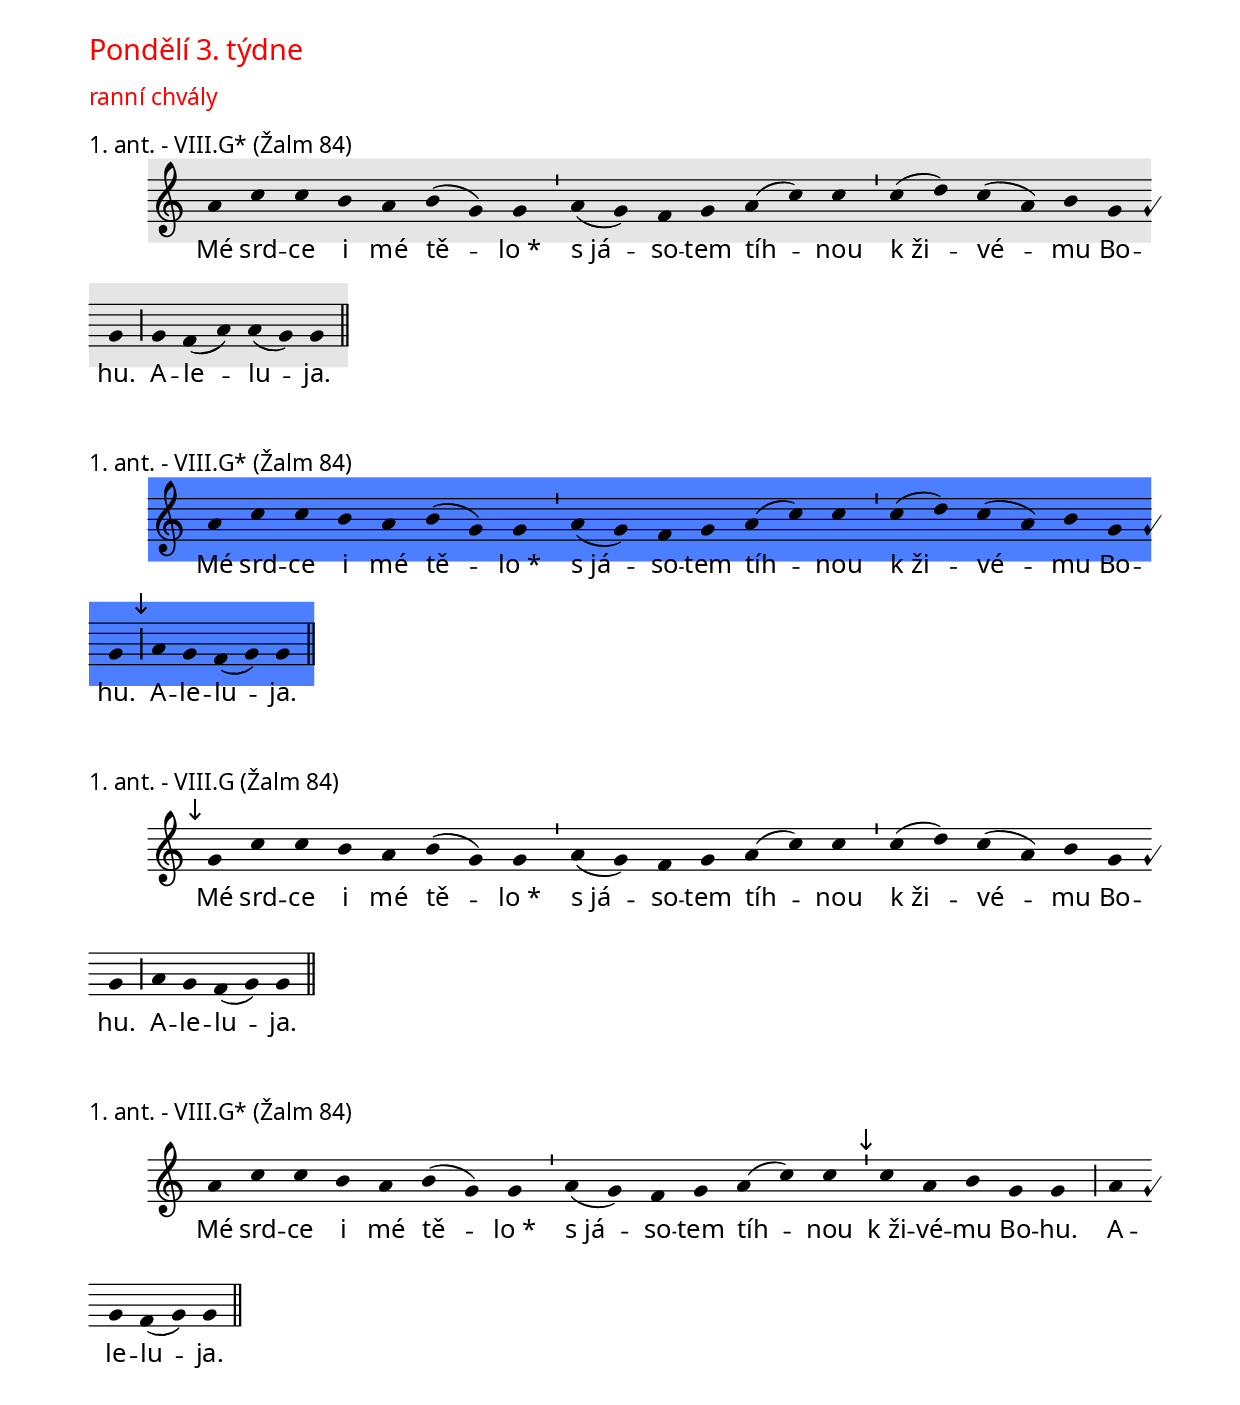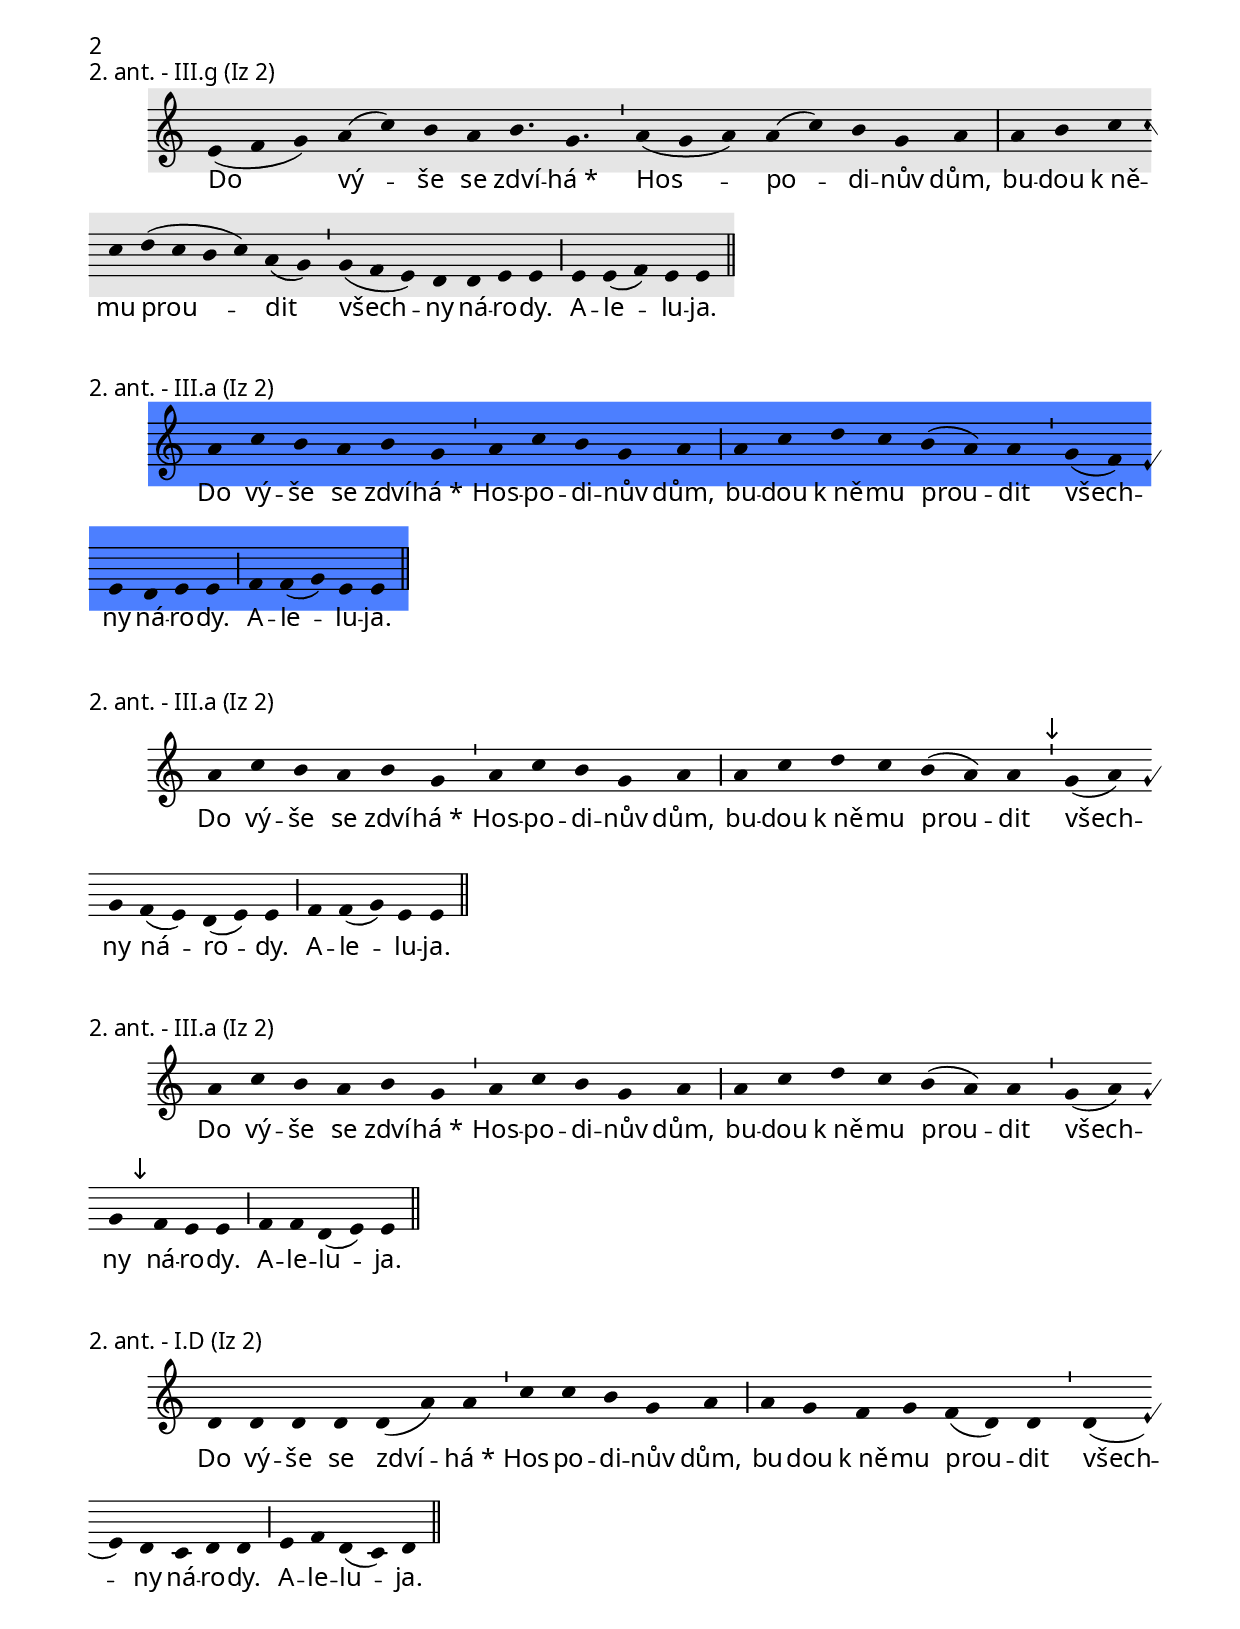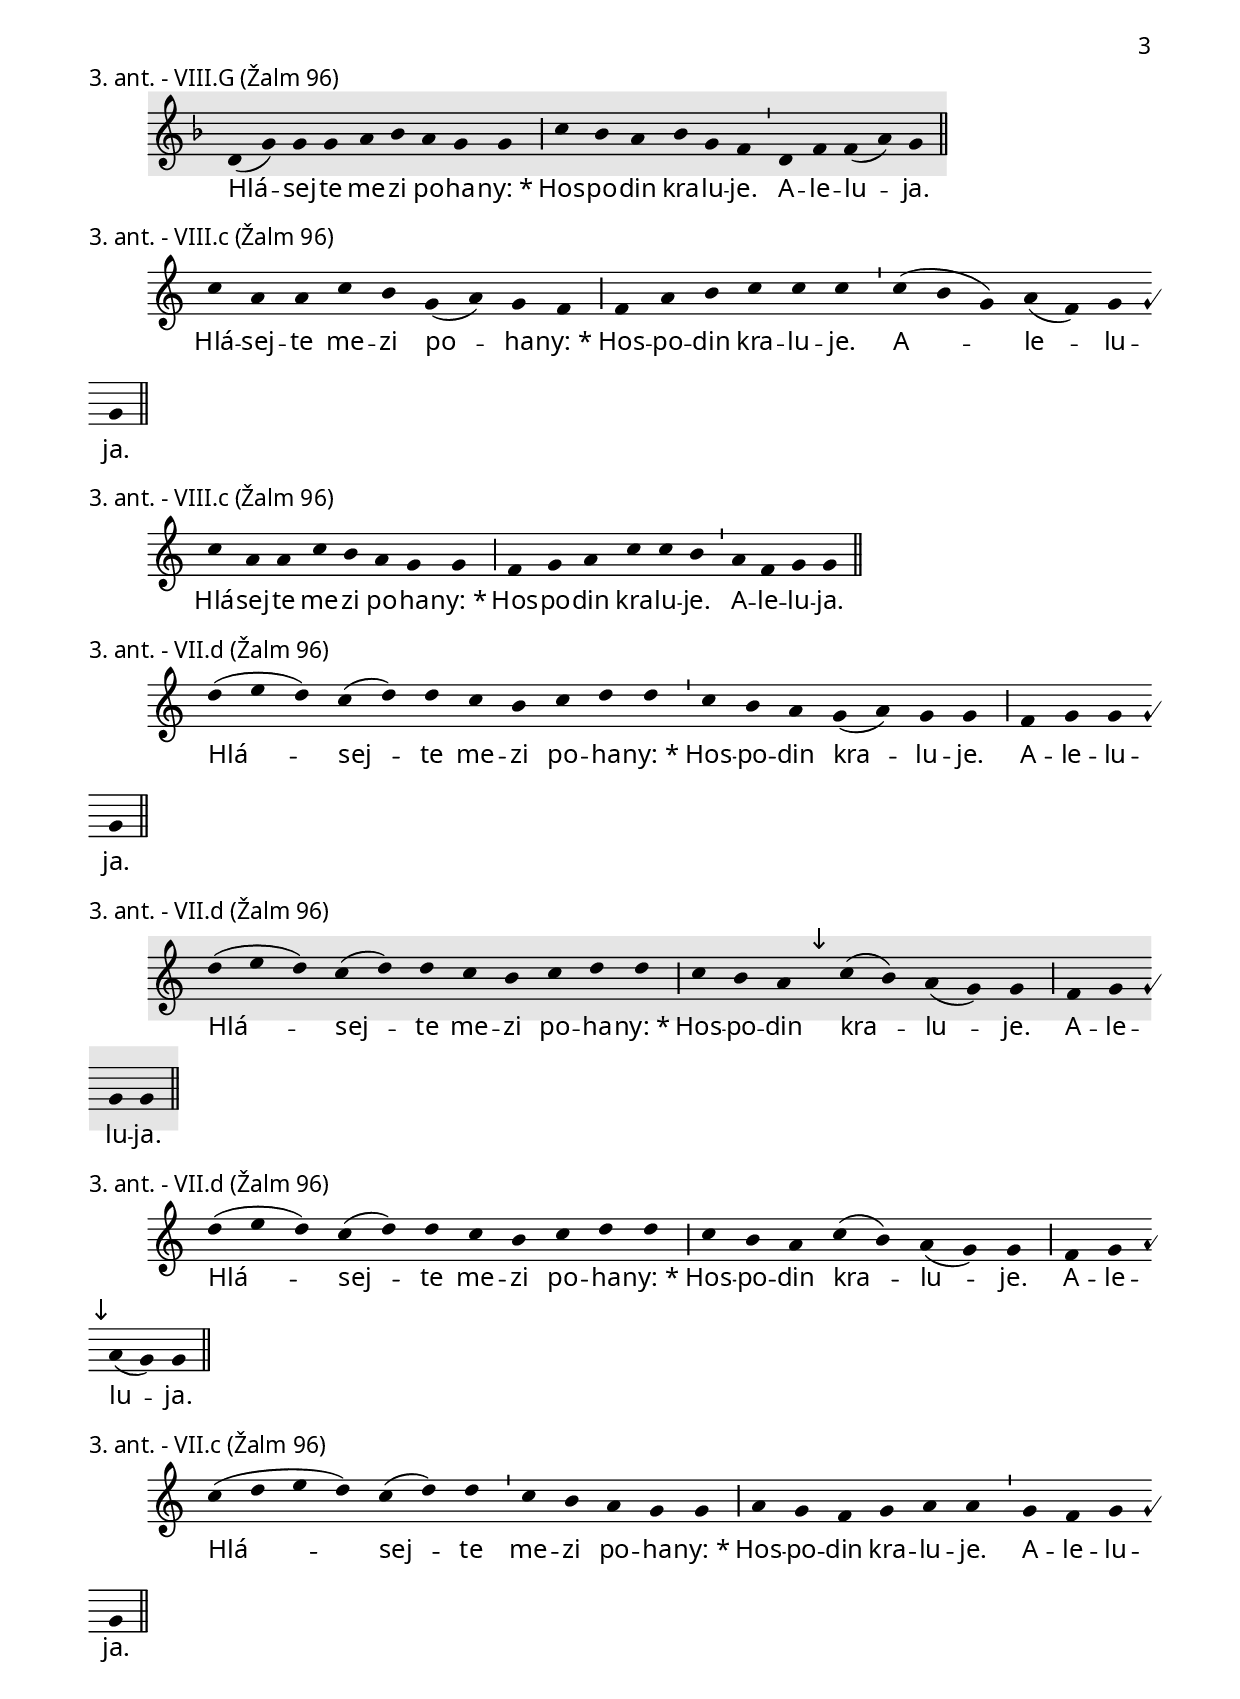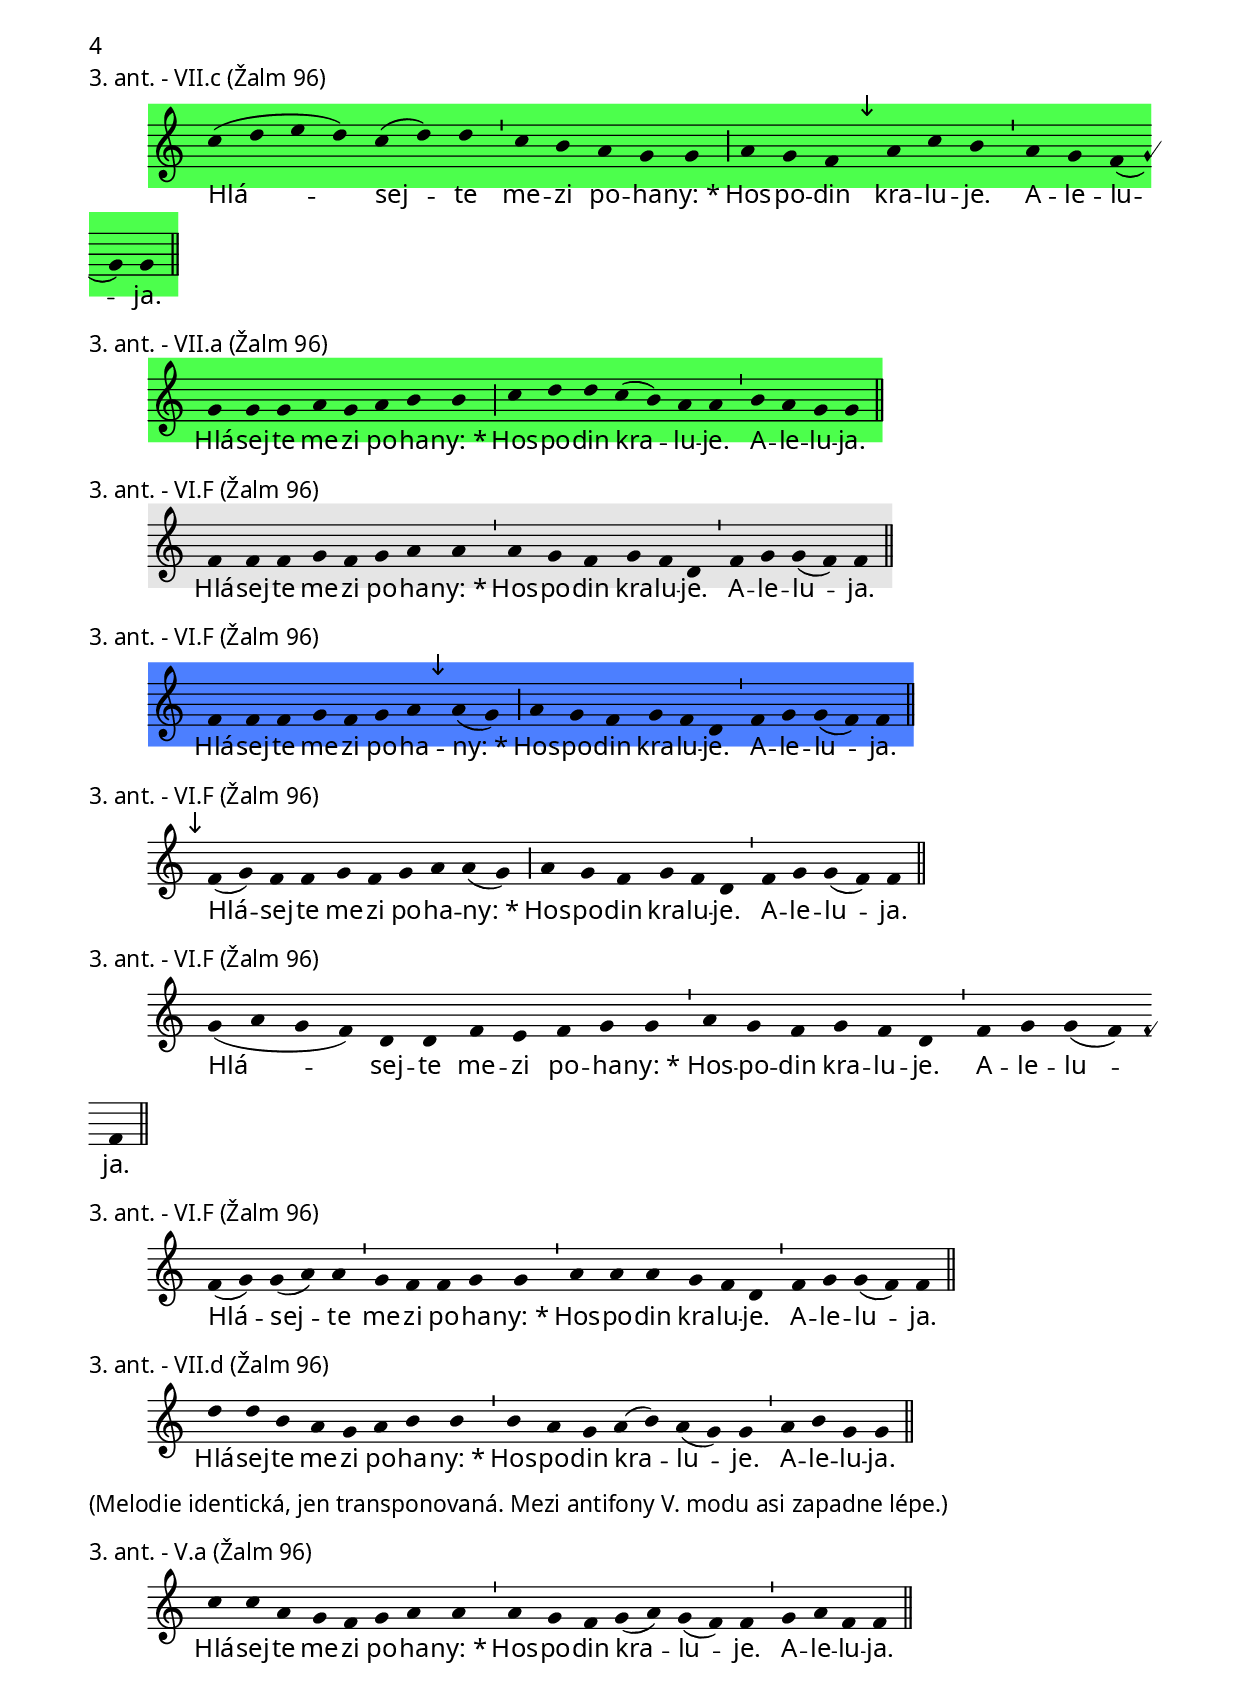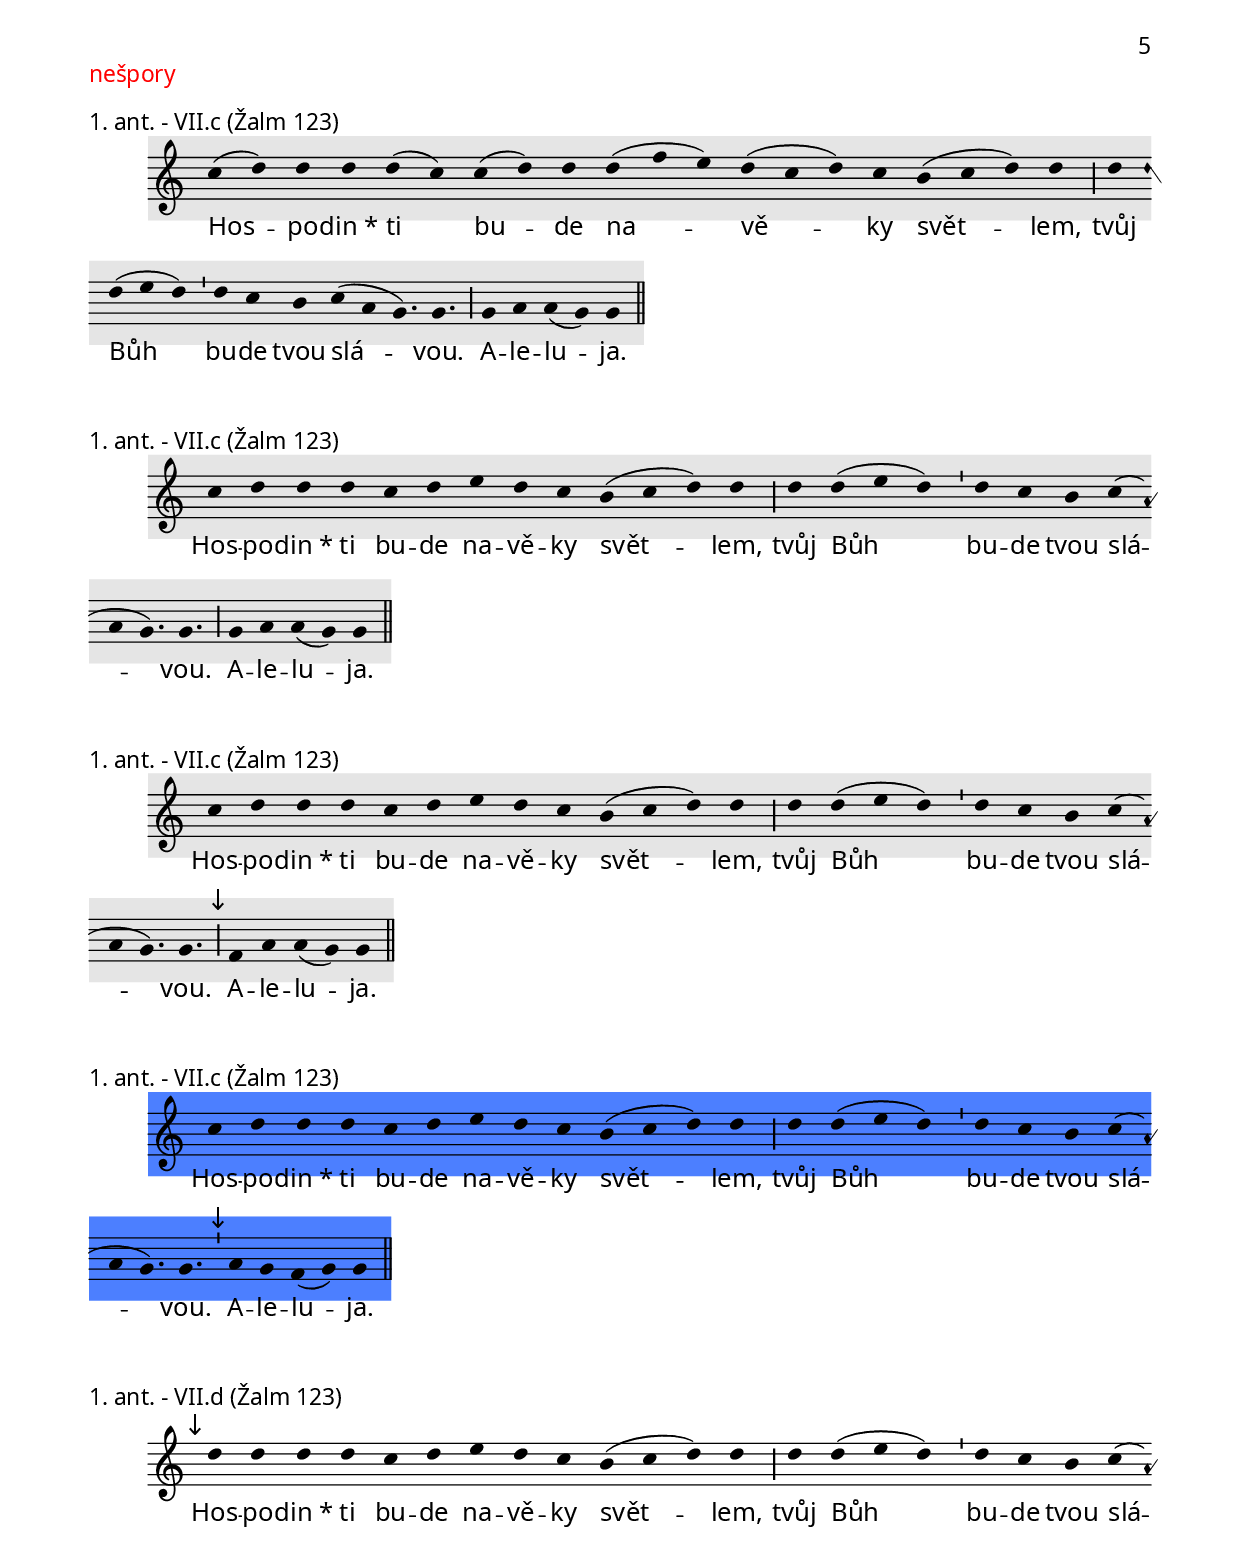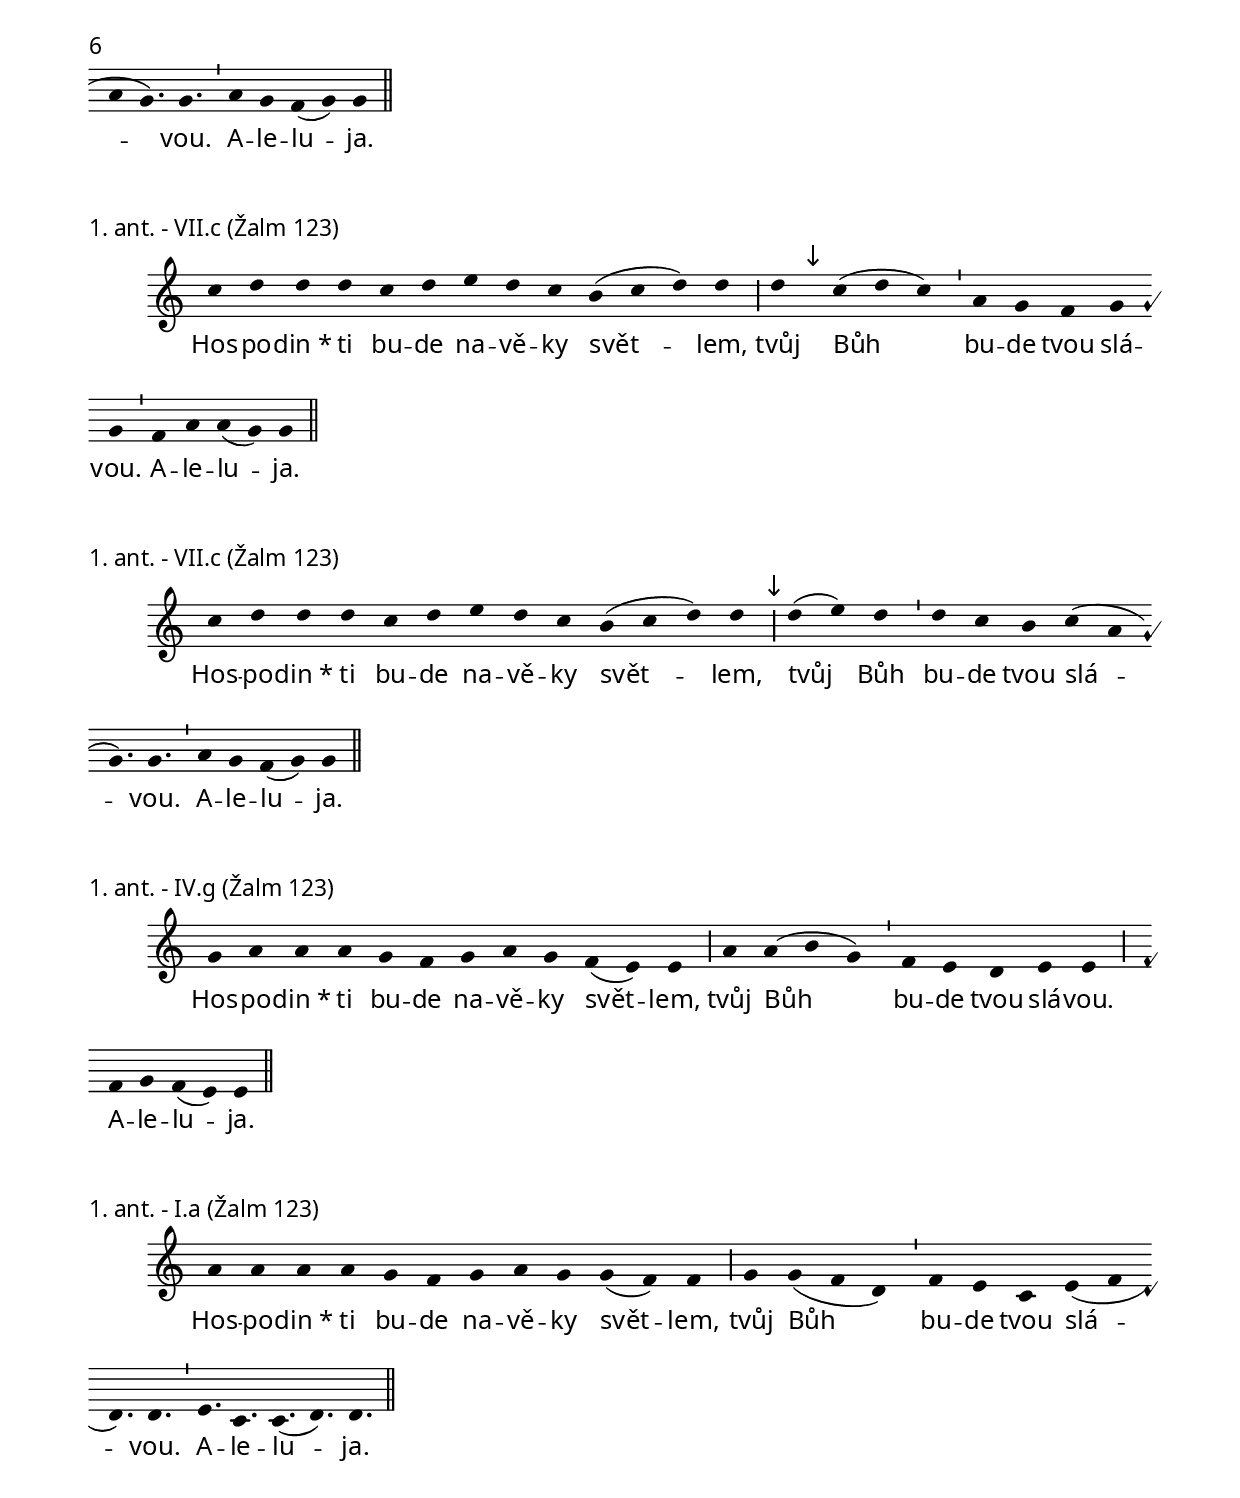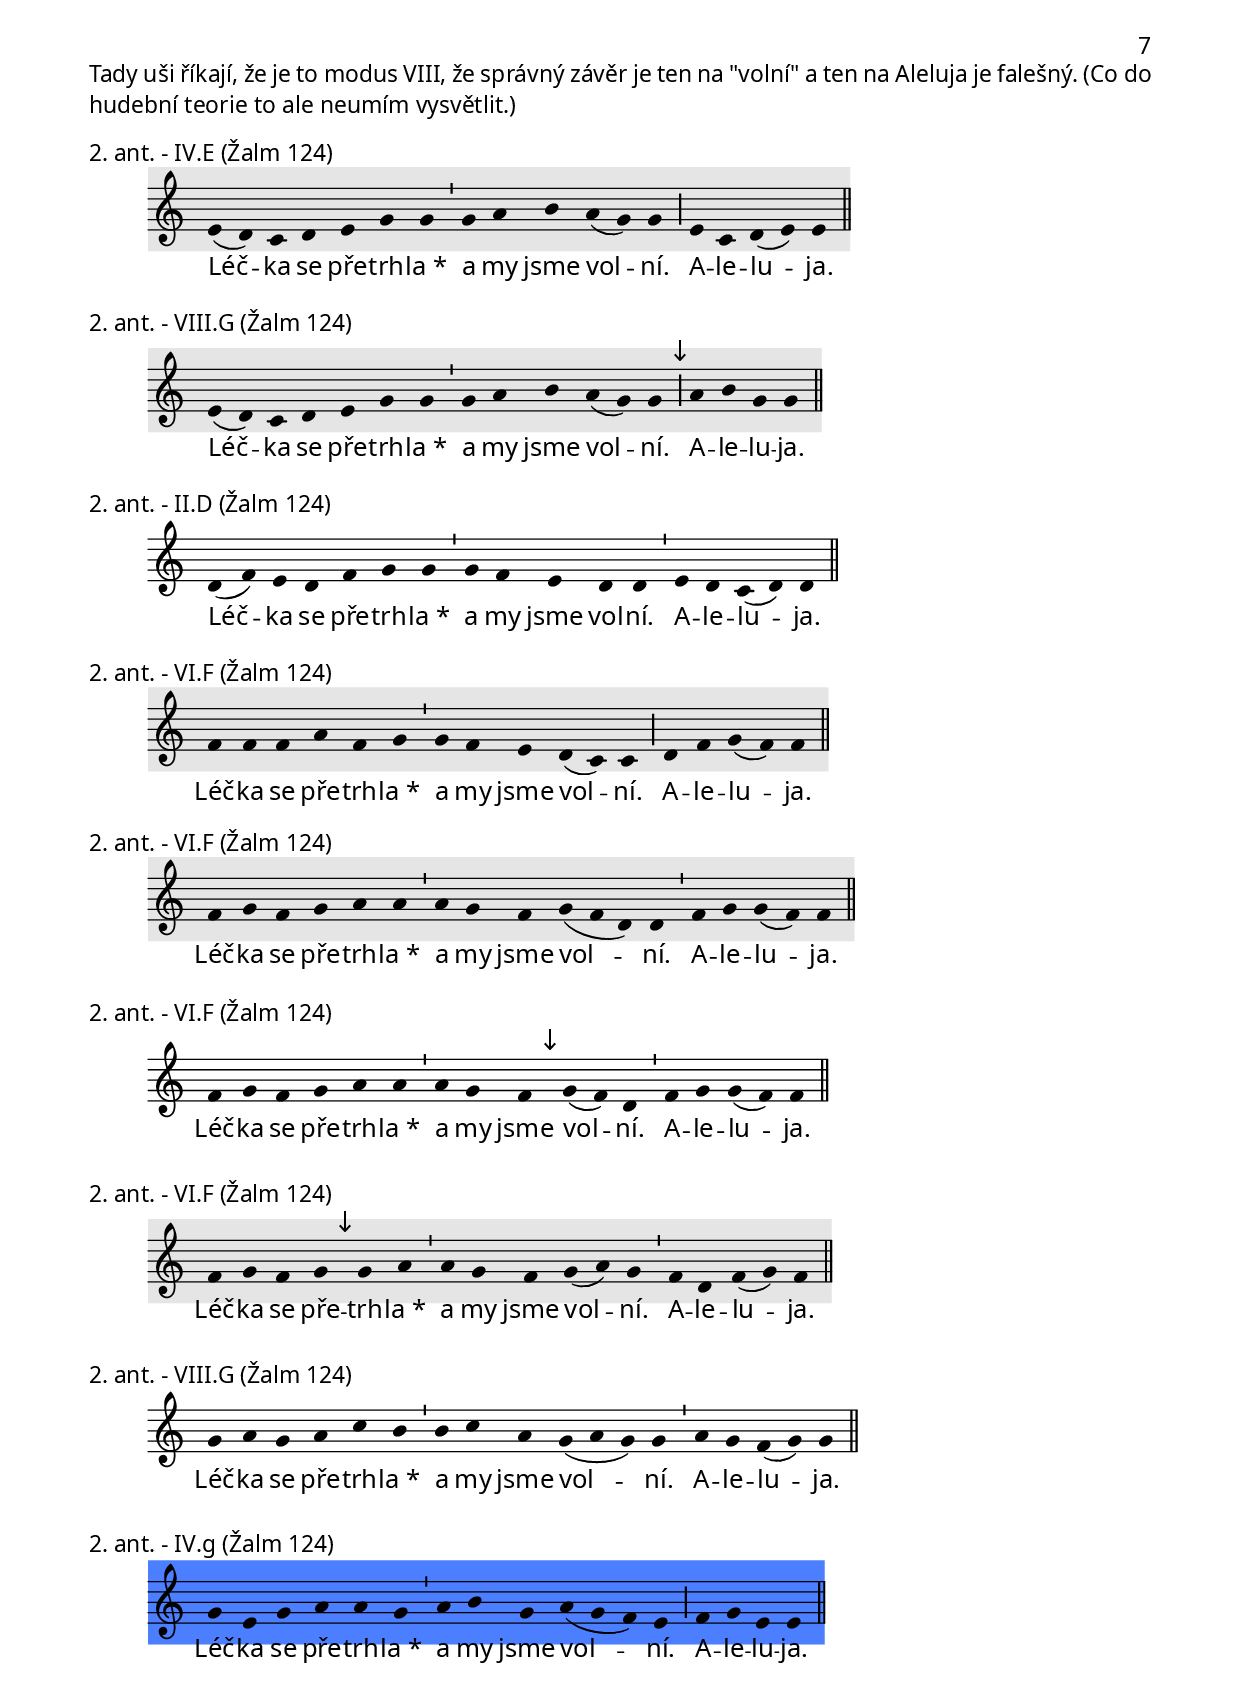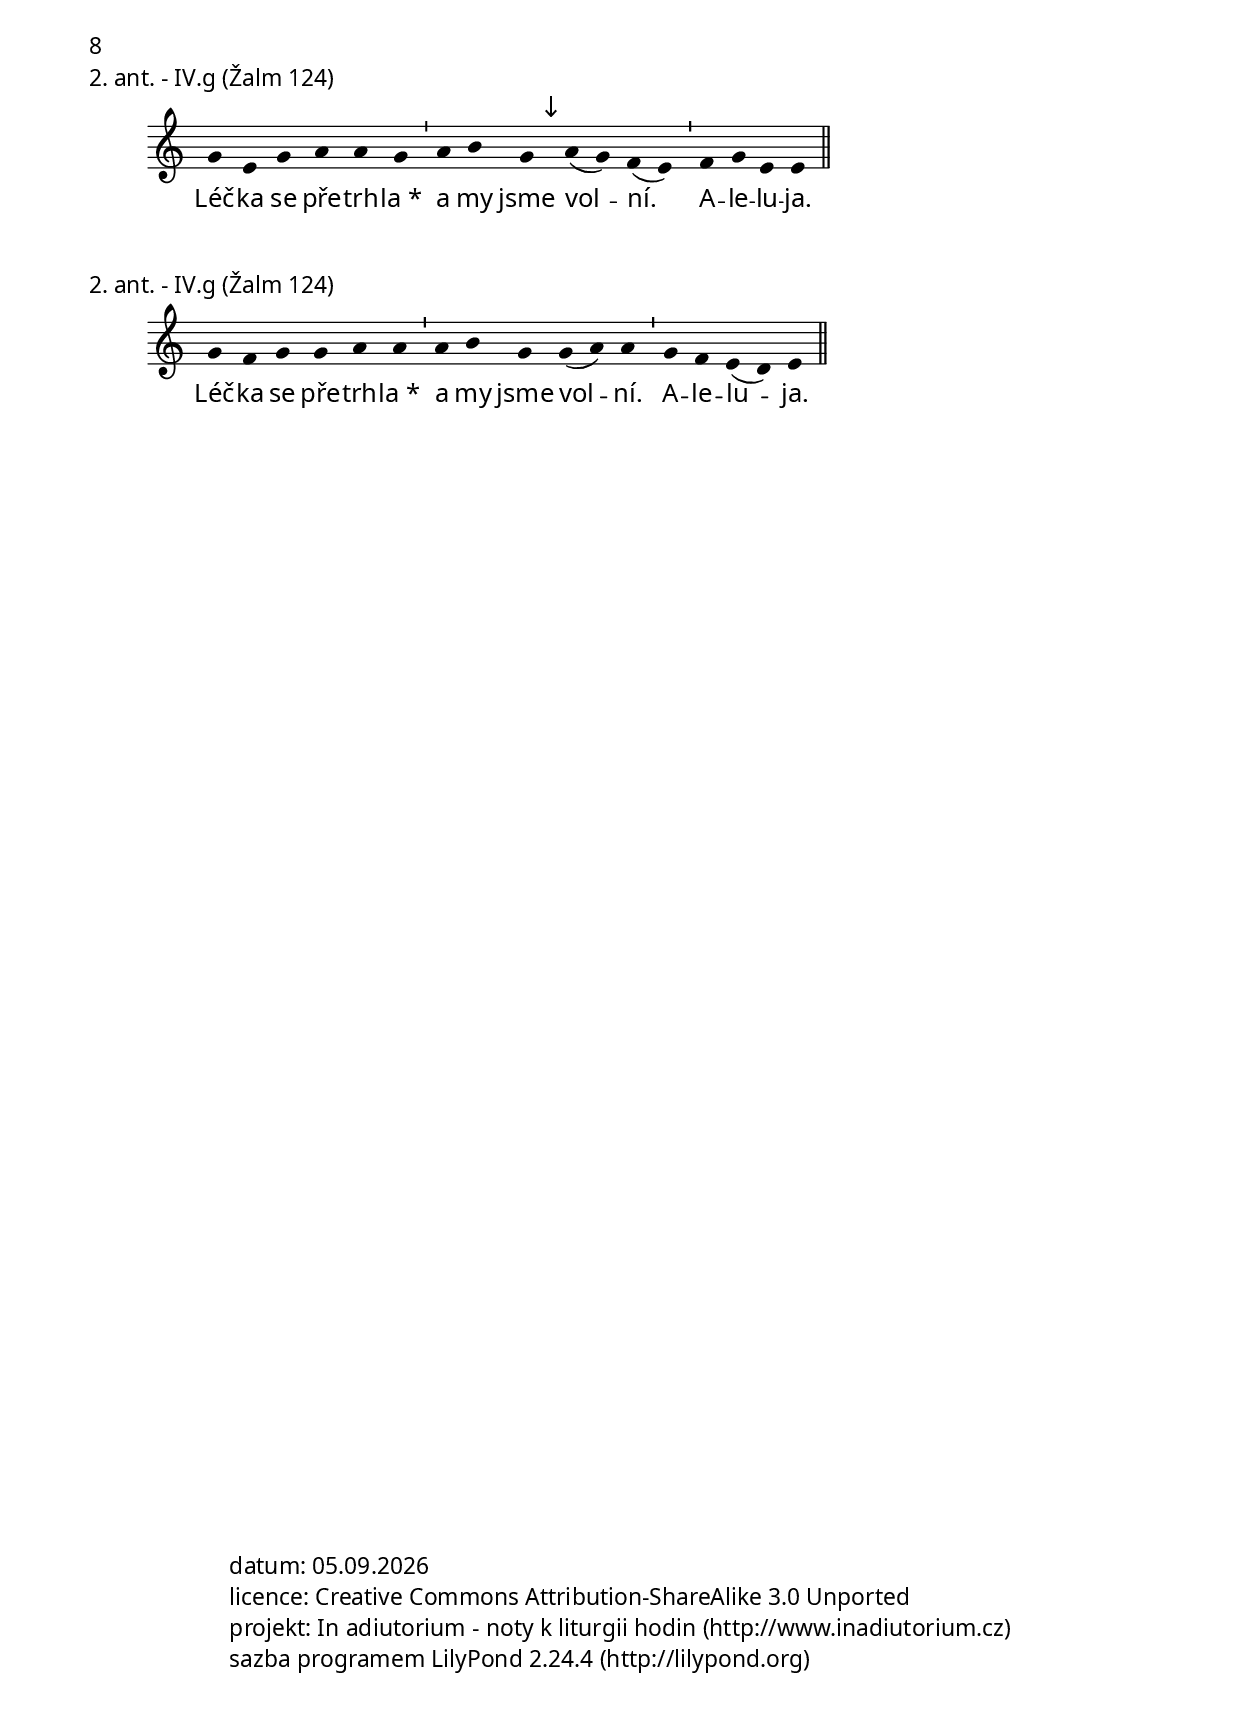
\include "../spolecne.ly"

\markup {\nadpisDen {Pondělí 3. týdne}}

\markup {\nadpisHodinka {"ranní chvály"}}

\score {
  \relative c'' {
    \zvyraznovacSedy
    \choralniRezim
    a4 c c b a b( g) g \barMin
    a( g) f g a( c) c \barMin c( d) c( a) b g g \barMaior
    g f( a) a( g) g \barFinalis
  }
  \addlyrics {
    Mé srd -- ce i mé tě -- lo_*
    s_já -- so -- tem tíh -- nou k_ži -- vé -- mu Bo -- hu.
    A -- le -- lu -- ja.
  }
  \header {
    quid = "1. ant."
    modus = "VIII"
    differentia = "G*"
    psalmus = "Žalm 84"
    id = "rch-a1"
    piece = \markup {\sestavTitulek}
  }
}

\score {
  \relative c'' {
    \zvyraznovacModry
    \choralniRezim
    a4 c c b a b( g) g \barMin
    a( g) f g a( c) c \barMin c( d) c( a) b g g \barMaior
    \mark\sipka a g f( g) g \barFinalis
  }
  \addlyrics {
    Mé srd -- ce i mé tě -- lo_*
    s_já -- so -- tem tíh -- nou k_ži -- vé -- mu Bo -- hu.
    A -- le -- lu -- ja.
  }
  \header {
    quid = "1. ant."
    modus = "VIII"
    differentia = "G*"
    psalmus = "Žalm 84"
    id = "rch-a1"
    piece = \markup {\sestavTitulek}
  }
}

\score {
  \relative c'' {
    \choralniRezim
    \mark\sipka g4 c c b a b( g) g \barMin
    a( g) f g a( c) c \barMin c( d) c( a) b g g \barMaior
    a g f( g) g \barFinalis
  }
  \addlyrics {
    Mé srd -- ce i mé tě -- lo_*
    s_já -- so -- tem tíh -- nou k_ži -- vé -- mu Bo -- hu.
    A -- le -- lu -- ja.
  }
  \header {
    quid = "1. ant."
    modus = "VIII"
    differentia = "G"
    psalmus = "Žalm 84"
    id = "rch-a1"
    piece = \markup {\sestavTitulek}
  }
}

\score {
  \relative c'' {
    \choralniRezim
    a4 c c b a b( g) g \barMin
    a( g) f g a( c) c \barMin \mark\sipka c a b g g \barMaior
    a g f( g) g \barFinalis
  }
  \addlyrics {
    Mé srd -- ce i mé tě -- lo_*
    s_já -- so -- tem tíh -- nou k_ži -- vé -- mu Bo -- hu.
    A -- le -- lu -- ja.
  }
  \header {
    quid = "1. ant."
    modus = "VIII"
    differentia = "G*"
    psalmus = "Žalm 84"
    id = "rch-a1"
    piece = \markup {\sestavTitulek}
  }
}

\pageBreak

\score {
  \relative c' {
    \zvyraznovacSedy
    \choralniRezim
    e4( f g) a( c) b a b4. g \barMin a4( g a) a( c) b g a \barMax
    a b c c d( c b c) a( g) \barMin g( f e) d d e e \barMaior
    e e( f) e e \barFinalis
  }
  \addlyrics {
    Do vý -- še se zdví -- há_* Hos -- po -- di -- nův dům,
    bu -- dou k_ně -- mu prou -- dit všech -- ny ná -- ro -- dy.
    A -- le -- lu -- ja.
  }
  \header {
    quid = "2. ant."
    modus = "III"
    differentia = "g"
    psalmus = "Iz 2"
    id = "rch-a2"
    piece = \markup {\sestavTitulek}
  }
}

\score {
  \relative c'' {
    \zvyraznovacModry
    \choralniRezim
    a4 c b a b g \barMin
    a c b g a \barMaior
    a c d c b( a) a \barMin
    g( f) e d e e \barMaior
    f f( g) e e \barFinalis
  }
  \addlyrics {
    Do vý -- še se zdví -- há_*
    Hos -- po -- di -- nův dům,
    bu -- dou k_ně -- mu prou -- dit
    všech -- ny ná -- ro -- dy.
    A -- le -- lu -- ja.
  }
  \header {
    quid = "2. ant."
    modus = "III"
    differentia = "a"
    psalmus = "Iz 2"
    id = "rch-a2"
    piece = \markup {\sestavTitulek}
  }
}

\score {
  \relative c'' {
    \choralniRezim
    a4 c b a b g \barMin
    a c b g a \barMaior
    a c d c b( a) a \barMin
    \mark\sipka g( a) g f( e) d( e) e \barMaior
    f f( g) e e \barFinalis
  }
  \addlyrics {
    Do vý -- še se zdví -- há_*
    Hos -- po -- di -- nův dům,
    bu -- dou k_ně -- mu prou -- dit
    všech -- ny ná -- ro -- dy.
    A -- le -- lu -- ja.
  }
  \header {
    quid = "2. ant."
    modus = "III"
    differentia = "a"
    psalmus = "Iz 2"
    id = "rch-a2"
    piece = \markup {\sestavTitulek}
  }
}

\score {
  \relative c'' {
    \choralniRezim
    a4 c b a b g \barMin
    a c b g a \barMaior
    a c d c b( a) a \barMin
    g( a) g \mark\sipka f e e \barMaior
    f f d( e) e \barFinalis
  }
  \addlyrics {
    Do vý -- še se zdví -- há_*
    Hos -- po -- di -- nův dům,
    bu -- dou k_ně -- mu prou -- dit
    všech -- ny ná -- ro -- dy.
    A -- le -- lu -- ja.
  }
  \header {
    quid = "2. ant."
    modus = "III"
    differentia = "a"
    psalmus = "Iz 2"
    id = "rch-a2"
    piece = \markup {\sestavTitulek}
  }
}

\score {
  \relative c' {
    \choralniRezim
    d4 d d d d( a') a \barMin
    c c b g a \barMaior
    a g f g f( d) d \barMin
    d( e) d c d d \barMaior
    e f d( c) d \barFinalis
  }
  \addlyrics {
    Do vý -- še se zdví -- há_*
    Hos -- po -- di -- nův dům,
    bu -- dou k_ně -- mu prou -- dit
    všech -- ny ná -- ro -- dy.
    A -- le -- lu -- ja.
  }
  \header {
    quid = "2. ant."
    modus = "I"
    differentia = "D"
    psalmus = "Iz 2"
    id = "rch-a2"
    piece = \markup {\sestavTitulek}
  }
}

\pageBreak

% Neni snadna - zacatek na d ani bes prechod mezi
% antifonou a zalmem neusnadnuji - ale libi se mi.

\score {
  \relative c' {
    \zvyraznovacSedy
    \choralniRezim
    \key f \major
    d4( g) g g a bes a g g \barMaior
    c bes a bes g f \barMin
    d f f( a) g \barFinalis
  }
  \addlyrics {
    Hlá -- sej -- te me -- zi po -- ha -- ny:_*
    Hos -- po -- din kra -- lu -- je.
    A -- le -- lu -- ja.
  }
  \header {
    quid = "3. ant."
    modus = "VIII"
    differentia = "G"
    psalmus = "Žalm 96"
    placet = "r - to je možná ve skutečnosti čistý peregrinus? - rozhodně ale ne VIII"
    id = "rch-a3"
    piece = \markup {\sestavTitulek}
  }
}

\score {
  \relative c'' {
    \choralniRezim
    c4 a a c b g( a) g f \barMaior
    f a b c c c \barMin
    c( b g) a( f) g g \barFinalis
  }
  \addlyrics {
    Hlá -- sej -- te me -- zi po -- ha -- ny:_*
    Hos -- po -- din kra -- lu -- je.
    A -- le -- lu -- ja.
  }
  \header {
    quid = "3. ant."
    modus = "VIII"
    differentia = "c"
    psalmus = "Žalm 96"
    id = "rch-a3"
    piece = \markup {\sestavTitulek}
  }
}

\score {
  \relative c'' {
    \choralniRezim
    c4 a a c b a g g \barMaior
    f g a c c b \barMin
    a f g g \barFinalis
  }
  \addlyrics {
    Hlá -- sej -- te me -- zi po -- ha -- ny:_*
    Hos -- po -- din kra -- lu -- je.
    A -- le -- lu -- ja.
  }
  \header {
    quid = "3. ant."
    modus = "VIII"
    differentia = "c"
    psalmus = "Žalm 96"
    id = "rch-a3"
    piece = \markup {\sestavTitulek}
  }
}

\score {
  \relative c'' {
    \choralniRezim
    d4( e d) c( d) d c b c d d \barMin
    c b a g( a) g g \barMaior
    f g g g \barFinalis
  }
  \addlyrics {
    Hlá -- sej -- te me -- zi po -- ha -- ny:_*
    Hos -- po -- din kra -- lu -- je.
    A -- le -- lu -- ja.
  }
  \header {
    quid = "3. ant."
    modus = "VII"
    differentia = "d"
    psalmus = "Žalm 96"
    id = "rch-a3"
    piece = \markup {\sestavTitulek}
  }
}

\score {
  \relative c'' {
    \zvyraznovacSedy
    \choralniRezim
    d4( e d) c( d) d c b c d d \barMaior
    c b a \mark\sipka c( b) a( g) g \barMaior
    f g g g \barFinalis
  }
  \addlyrics {
    Hlá -- sej -- te me -- zi po -- ha -- ny:_*
    Hos -- po -- din kra -- lu -- je.
    A -- le -- lu -- ja.
  }
  \header {
    quid = "3. ant."
    modus = "VII"
    differentia = "d"
    psalmus = "Žalm 96"
    id = "rch-a3"
    piece = \markup {\sestavTitulek}
  }
}

\score {
  \relative c'' {
    \choralniRezim
    d4( e d) c( d) d c b c d d \barMaior
    c b a c( b) a( g) g \barMaior
    f g \mark\sipka a( g) g \barFinalis
  }
  \addlyrics {
    Hlá -- sej -- te me -- zi po -- ha -- ny:_*
    Hos -- po -- din kra -- lu -- je.
    A -- le -- lu -- ja.
  }
  \header {
    quid = "3. ant."
    modus = "VII"
    differentia = "d"
    psalmus = "Žalm 96"
    id = "rch-a3"
    piece = \markup {\sestavTitulek}
  }
}

\score {
  \relative c'' {
    \choralniRezim
    c4( d e d) c( d) d \barMin c b a g g \barMaior
    a g f g a a \barMin
    g f g g \barFinalis
  }
  \addlyrics {
    Hlá -- sej -- te me -- zi po -- ha -- ny:_*
    Hos -- po -- din kra -- lu -- je.
    A -- le -- lu -- ja.
  }
  \header {
    quid = "3. ant."
    modus = "VII"
    differentia = "c"
    psalmus = "Žalm 96"
    id = "rch-a3"
    piece = \markup {\sestavTitulek}
  }
}

\score {
  \relative c'' {
    \zvyraznovacZeleny
    \choralniRezim
    c4( d e d) c( d) d \barMin c b a g g \barMaior
    a g f \mark\sipka a c b \barMin
    a g f( g) g \barFinalis
  }
  \addlyrics {
    Hlá -- sej -- te me -- zi po -- ha -- ny:_*
    Hos -- po -- din kra -- lu -- je.
    A -- le -- lu -- ja.
  }
  \header {
    quid = "3. ant."
    modus = "VII"
    differentia = "c"
    psalmus = "Žalm 96"
    id = "rch-a3"
    piece = \markup {\sestavTitulek}
  }
}

\score {
  \relative c'' {
    \zvyraznovacZeleny
    \choralniRezim
    g4 g g a g a b b \barMaior
    c d d c( b) a a \barMin
    b a g g \barFinalis
  }
  \addlyrics {
    Hlá -- sej -- te me -- zi po -- ha -- ny:_*
    Hos -- po -- din kra -- lu -- je.
    A -- le -- lu -- ja.
  }
  \header {
    quid = "3. ant."
    modus = "VII"
    differentia = "a"
    psalmus = "Žalm 96"
    id = "rch-a3"
    piece = \markup {\sestavTitulek}
  }
}

\score {
  \relative c' {
    \zvyraznovacSedy
    \choralniRezim
    f4 f f g f g a a \barMin
    a g f g f d \barMin
    f g g( f) f \barFinalis
  }
  \addlyrics {
    Hlá -- sej -- te me -- zi po -- ha -- ny:_*
    Hos -- po -- din kra -- lu -- je.
    A -- le -- lu -- ja.
  }
  \header {
    quid = "3. ant."
    modus = "VI"
    differentia = "F"
    psalmus = "Žalm 96"
    id = "rch-a3"
    piece = \markup {\sestavTitulek}
  }
}

\score {
  \relative c' {
    \zvyraznovacModry
    \choralniRezim
    f4 f f g f g a \mark\sipka a( g) \barMaior
    a g f g f d \barMin
    f g g( f) f \barFinalis
  }
  \addlyrics {
    Hlá -- sej -- te me -- zi po -- ha -- ny:_*
    Hos -- po -- din kra -- lu -- je.
    A -- le -- lu -- ja.
  }
  \header {
    quid = "3. ant."
    modus = "VI"
    differentia = "F"
    psalmus = "Žalm 96"
    id = "rch-a3"
    piece = \markup {\sestavTitulek}
  }
}

\score {
  \relative c' {
    \choralniRezim
    \mark\sipka f4( g) f f g f g a a( g) \barMaior
    a g f g f d \barMin
    f g g( f) f \barFinalis
  }
  \addlyrics {
    Hlá -- sej -- te me -- zi po -- ha -- ny:_*
    Hos -- po -- din kra -- lu -- je.
    A -- le -- lu -- ja.
  }
  \header {
    quid = "3. ant."
    modus = "VI"
    differentia = "F"
    psalmus = "Žalm 96"
    id = "rch-a3"
    piece = \markup {\sestavTitulek}
  }
}

\score {
  \relative c'' {
    \choralniRezim
    g4( a g f) d d f e f g g \barMin
    a g f g f d \barMin
    f g g( f) f \barFinalis
  }
  \addlyrics {
    Hlá -- sej -- te me -- zi po -- ha -- ny:_*
    Hos -- po -- din kra -- lu -- je.
    A -- le -- lu -- ja.
  }
  \header {
    quid = "3. ant."
    modus = "VI"
    differentia = "F"
    psalmus = "Žalm 96"
    id = "rch-a3"
    piece = \markup {\sestavTitulek}
  }
}

\score {
  \relative c' {
    \choralniRezim
    f4( g) g( a) a \barMin g f f g g \barMin
    a a a g f d \barMin
    f g g( f) f \barFinalis
  }
  \addlyrics {
    Hlá -- sej -- te me -- zi po -- ha -- ny:_*
    Hos -- po -- din kra -- lu -- je.
    A -- le -- lu -- ja.
  }
  \header {
    quid = "3. ant."
    modus = "VI"
    differentia = "F"
    psalmus = "Žalm 96"
    id = "rch-a3"
    piece = \markup {\sestavTitulek}
  }
}

\score {
  \relative c'' {
    \choralniRezim
    d4 d b a g a b b \barMin
    b a g a( b) a( g) g \barMin
    a b g g \barFinalis
  }
  \addlyrics {
    Hlá -- sej -- te me -- zi po -- ha -- ny:_*
    Hos -- po -- din kra -- lu -- je.
    A -- le -- lu -- ja.
  }
  \header {
    quid = "3. ant."
    modus = "VII"
    differentia = "d"
    psalmus = "Žalm 96"
    id = "rch-a3"
    piece = \markup {\sestavTitulek}
  }
}
\markup\justify{
  (Melodie identická, jen transponovaná.
  Mezi antifony V. modu asi zapadne lépe.)
}
\score {
  \relative c'' {
    \choralniRezim
    c4 c a g f g a a \barMin
    a g f g( a) g( f) f \barMin
    g a f f \barFinalis
  }
  \addlyrics {
    Hlá -- sej -- te me -- zi po -- ha -- ny:_*
    Hos -- po -- din kra -- lu -- je.
    A -- le -- lu -- ja.
  }
  \header {
    quid = "3. ant."
    modus = "V"
    differentia = "a"
    psalmus = "Žalm 96"
    id = "rch-a3"
    piece = \markup {\sestavTitulek}
  }
}

\pageBreak

\markup {\nadpisHodinka {"nešpory"}}

\score {
  \relative c'' {
    \zvyraznovacSedy
    \choralniRezim
    c( d) d d d( c) c( d) d d( f e) d( c d) c b( c d) d \barMaior
    d d( e d) \barMin d4 c b c( a g4.) g \barMaior
    g4 a a( g) g \barFinalis
  }
  \addlyrics {
    Hos -- po -- din_* ti bu -- de na -- vě -- ky svět -- lem,
    tvůj Bůh bu -- de tvou slá -- vou.
    A -- le -- lu -- ja.
  }
  \header {
    quid = "1. ant."
    modus = "VII"
    differentia = "c"
    psalmus = "Žalm 123"
    id = "ne-a1"
    placet = "r - přetížená"
    piece = \markup {\sestavTitulek}
  }
}

\score {
  \relative c'' {
    \zvyraznovacSedy
    \choralniRezim
    c d d d c d e d c b( c d) d \barMaior
    d d( e d) \barMin d4 c b c( a g4.) g \barMaior
    g4 a a( g) g \barFinalis
  }
  \addlyrics {
    Hos -- po -- din_* ti bu -- de na -- vě -- ky svět -- lem,
    tvůj Bůh bu -- de tvou slá -- vou.
    A -- le -- lu -- ja.
  }
  \header {
    quid = "1. ant."
    modus = "VII"
    differentia = "c"
    psalmus = "Žalm 123"
    id = "ne-a1"
    piece = \markup {\sestavTitulek}
  }
}

\score {
  \relative c'' {
    \zvyraznovacSedy
    \choralniRezim
    c d d d c d e d c b( c d) d \barMaior
    d d( e d) \barMin d4 c b c( a g4.) g \barMaior
    \mark\sipka f4 a a( g) g \barFinalis
  }
  \addlyrics {
    Hos -- po -- din_* ti bu -- de na -- vě -- ky svět -- lem,
    tvůj Bůh bu -- de tvou slá -- vou.
    A -- le -- lu -- ja.
  }
  \header {
    quid = "1. ant."
    modus = "VII"
    differentia = "c"
    psalmus = "Žalm 123"
    id = "ne-a1"
    piece = \markup {\sestavTitulek}
  }
}

\score {
  \relative c'' {
    \zvyraznovacModry
    \choralniRezim
    c d d d c d e d c b( c d) d \barMaior
    d d( e d) \barMin d4 c b c( a g4.) g \barMin
    \mark\sipka a4 g f( g) g \barFinalis
  }
  \addlyrics {
    Hos -- po -- din_* ti bu -- de na -- vě -- ky svět -- lem,
    tvůj Bůh bu -- de tvou slá -- vou.
    A -- le -- lu -- ja.
  }
  \header {
    quid = "1. ant."
    modus = "VII"
    differentia = "c"
    psalmus = "Žalm 123"
    id = "ne-a1"
    piece = \markup {\sestavTitulek}
  }
}

\score {
  \relative c'' {
    \choralniRezim
    \mark\sipka d4 d d d c d e d c b( c d) d \barMaior
    d d( e d) \barMin d4 c b c( a g4.) g \barMin
    a4 g f( g) g \barFinalis
  }
  \addlyrics {
    Hos -- po -- din_* ti bu -- de na -- vě -- ky svět -- lem,
    tvůj Bůh bu -- de tvou slá -- vou.
    A -- le -- lu -- ja.
  }
  \header {
    quid = "1. ant."
    modus = "VII"
    differentia = "d"
    psalmus = "Žalm 123"
    id = "ne-a1"
    piece = \markup {\sestavTitulek}
  }
}

\score {
  \relative c'' {
    \choralniRezim
    c d d d c d e d c b( c d) d \barMaior
    d \mark\sipka c( d c) \barMin a g f g g \barMin
    f a a( g) g \barFinalis
  }
  \addlyrics {
    Hos -- po -- din_* ti bu -- de na -- vě -- ky svět -- lem,
    tvůj Bůh bu -- de tvou slá -- vou.
    A -- le -- lu -- ja.
  }
  \header {
    quid = "1. ant."
    modus = "VII"
    differentia = "c"
    psalmus = "Žalm 123"
    id = "ne-a1"
    piece = \markup {\sestavTitulek}
  }
}

\score {
  \relative c'' {
    \choralniRezim
    c d d d c d e d c b( c d) d \barMaior
    \mark\sipka d( e) d \barMin d4 c b c( a g4.) g \barMin
    a4 g f( g) g \barFinalis
  }
  \addlyrics {
    Hos -- po -- din_* ti bu -- de na -- vě -- ky svět -- lem,
    tvůj Bůh bu -- de tvou slá -- vou.
    A -- le -- lu -- ja.
  }
  \header {
    quid = "1. ant."
    modus = "VII"
    differentia = "c"
    psalmus = "Žalm 123"
    id = "ne-a1"
    piece = \markup {\sestavTitulek}
  }
}

\score {
  \relative c'' {
    \choralniRezim
    g4 a a a g f g a g f( e) e \barMaior
    a a( b g) \barMin f e d e e \barMaior
    f g f( e) e \barFinalis
  }
  \addlyrics {
    Hos -- po -- din_* ti bu -- de na -- vě -- ky svět -- lem,
    tvůj Bůh bu -- de tvou slá -- vou.
    A -- le -- lu -- ja.
  }
  \header {
    quid = "1. ant."
    modus = "IV"
    differentia = "g"
    psalmus = "Žalm 123"
    id = "ne-a1"
    piece = \markup {\sestavTitulek}
  }
}

\score {
  \relative c'' {
    \choralniRezim
    a4 a a a g f g a g g( f) f \barMaior
    g g( f d) \barMin f e c e( f d4.) d \barMin
    e c c( d) d \barFinalis
  }
  \addlyrics {
    Hos -- po -- din_* ti bu -- de na -- vě -- ky svět -- lem,
    tvůj Bůh bu -- de tvou slá -- vou.
    A -- le -- lu -- ja.
  }
  \header {
    quid = "1. ant."
    modus = "I"
    differentia = "a"
    psalmus = "Žalm 123"
    id = "ne-a1"
    piece = \markup {\sestavTitulek}
  }
}

\pageBreak

\markup\justify{Tady uši říkají, že je to modus VIII, že správný
závěr je ten na "\"volní\"" a ten na Aleluja je falešný.
(Co do hudební teorie to ale neumím vysvětlit.)}

\score {
  \relative c' {
    \zvyraznovacSedy
    \choralniRezim
    e4( d) c d e g g \barMin
    g a b a( g) g \barMaior
    e c d( e) e \barFinalis
  }
  \addlyrics {
    Léč -- ka se pře -- trh -- la_*
    a my jsme vol -- ní.
    A -- le -- lu -- ja.
  }
  \header {
    quid = "2. ant."
    modus = "IV"
    differentia = "E"
    psalmus = "Žalm 124"
    id = "ne-a2"
    piece = \markup {\sestavTitulek}
  }
}

\score {
  \relative c' {
    \zvyraznovacSedy
    \choralniRezim
    e4( d) c d e g g \barMin
    g a b a( g) g \barMaior
    \mark\sipka a b g g \barFinalis
  }
  \addlyrics {
    Léč -- ka se pře -- trh -- la_*
    a my jsme vol -- ní.
    A -- le -- lu -- ja.
  }
  \header {
    quid = "2. ant."
    modus = "VIII"
    differentia = "G"
    psalmus = "Žalm 124"
    id = "ne-a2"
    piece = \markup {\sestavTitulek}
  }
}

\score {
  \relative c' {
    \choralniRezim
    d4( f) e d f g g \barMin
    g f e d d \barMin
    e d c( d) d \barFinalis
  }
  \addlyrics {
    Léč -- ka se pře -- trh -- la_*
    a my jsme vol -- ní.
    A -- le -- lu -- ja.
  }
  \header {
    quid = "2. ant."
    modus = "II"
    differentia = "D"
    psalmus = "Žalm 124"
    id = "ne-a2"
    piece = \markup {\sestavTitulek}
  }
}

\score {
  \relative c' {
    \zvyraznovacSedy
    \choralniRezim
    f4 f f a f g \barMin
    g f e d( c) c \barMaior
    d f g( f) f \barFinalis
  }
  \addlyrics {
    Léč -- ka se pře -- trh -- la_*
    a my jsme vol -- ní.
    A -- le -- lu -- ja.
  }
  \header {
    quid = "2. ant."
    modus = "VI"
    differentia = "F"
    psalmus = "Žalm 124"
    placet = "tahle varianta byla o zvukomalbě _přetrhla_"
    id = "ne-a2"
    piece = \markup {\sestavTitulek}
  }
}

\score {
  \relative c' {
    \zvyraznovacSedy
    \choralniRezim
    f4 g f g a a \barMin
    a g f g( f d) d \barMin
    f g g( f) f \barFinalis
  }
  \addlyrics {
    Léč -- ka se pře -- trh -- la_*
    a my jsme vol -- ní.
    A -- le -- lu -- ja.
  }
  \header {
    quid = "2. ant."
    modus = "VI"
    differentia = "F"
    psalmus = "Žalm 124"
    id = "ne-a2"
    piece = \markup {\sestavTitulek}
  }
}

\score {
  \relative c' {
    \choralniRezim
    f4 g f g a a \barMin
    a g f \mark\sipka g( f) d \barMin
    f g g( f) f \barFinalis
  }
  \addlyrics {
    Léč -- ka se pře -- trh -- la_*
    a my jsme vol -- ní.
    A -- le -- lu -- ja.
  }
  \header {
    quid = "2. ant."
    modus = "VI"
    differentia = "F"
    psalmus = "Žalm 124"
    id = "ne-a2"
    piece = \markup {\sestavTitulek}
  }
}

\score {
  \relative c' {
    \zvyraznovacSedy
    \choralniRezim
    f4 g f g \mark\sipka g a \barMin
    a g f g( a) g \barMin
    f d f( g) f \barFinalis
  }
  \addlyrics {
    Léč -- ka se pře -- trh -- la_*
    a my jsme vol -- ní.
    A -- le -- lu -- ja.
  }
  \header {
    quid = "2. ant."
    modus = "VI"
    differentia = "F"
    psalmus = "Žalm 124"
    id = "ne-a2"
    piece = \markup {\sestavTitulek}
  }
}

\score {
  \relative c'' {
    \choralniRezim
    g4 a g a c b \barMin
    b c a g( a g) g \barMin
    a g f( g) g \barFinalis
  }
  \addlyrics {
    Léč -- ka se pře -- trh -- la_*
    a my jsme vol -- ní.
    A -- le -- lu -- ja.
  }
  \header {
    quid = "2. ant."
    modus = "VIII"
    differentia = "G"
    psalmus = "Žalm 124"
    id = "ne-a2"
    piece = \markup {\sestavTitulek}
  }
}

\score {
  \relative c'' {
    \zvyraznovacModry
    \choralniRezim
    g4 e g a a g \barMin
    a b g a( g f) e \barMaior
    f g e e \barFinalis
  }
  \addlyrics {
    Léč -- ka se pře -- trh -- la_*
    a my jsme vol -- ní.
    A -- le -- lu -- ja.
  }
  \header {
    quid = "2. ant."
    modus = "IV"
    differentia = "g"
    psalmus = "Žalm 124"
    fial = "antifony/velikonoce_tyden3.ly#ne-rch-a1?zacatek=6&konec=4"
    id = "ne-a2"
    piece = \markup {\sestavTitulek}
  }
}

\score {
  \relative c'' {
    \choralniRezim
    g4 e g a a g \barMin
    a b g \mark\sipka a( g) f( e) \barMin
    f g e e \barFinalis
  }
  \addlyrics {
    Léč -- ka se pře -- trh -- la_*
    a my jsme vol -- ní.
    A -- le -- lu -- ja.
  }
  \header {
    quid = "2. ant."
    modus = "IV"
    differentia = "g"
    psalmus = "Žalm 124"
    fial = "antifony/velikonoce_tyden3.ly#ne-rch-a1?zacatek=6&konec=4"
    id = "ne-a2"
    piece = \markup {\sestavTitulek}
  }
}

\score {
  \relative c'' {
    \choralniRezim
    g4 f g g a a \barMin
    a b g g( a) a \barMin
    g f e( d) e \barFinalis
  }
  \addlyrics {
    Léč -- ka se pře -- trh -- la_*
    a my jsme vol -- ní.
    A -- le -- lu -- ja.
  }
  \header {
    quid = "2. ant."
    modus = "IV"
    differentia = "g"
    psalmus = "Žalm 124"
    id = "ne-a2"
    piece = \markup {\sestavTitulek}
  }
}

%\score { \velikTIpondeliNespAntIII }